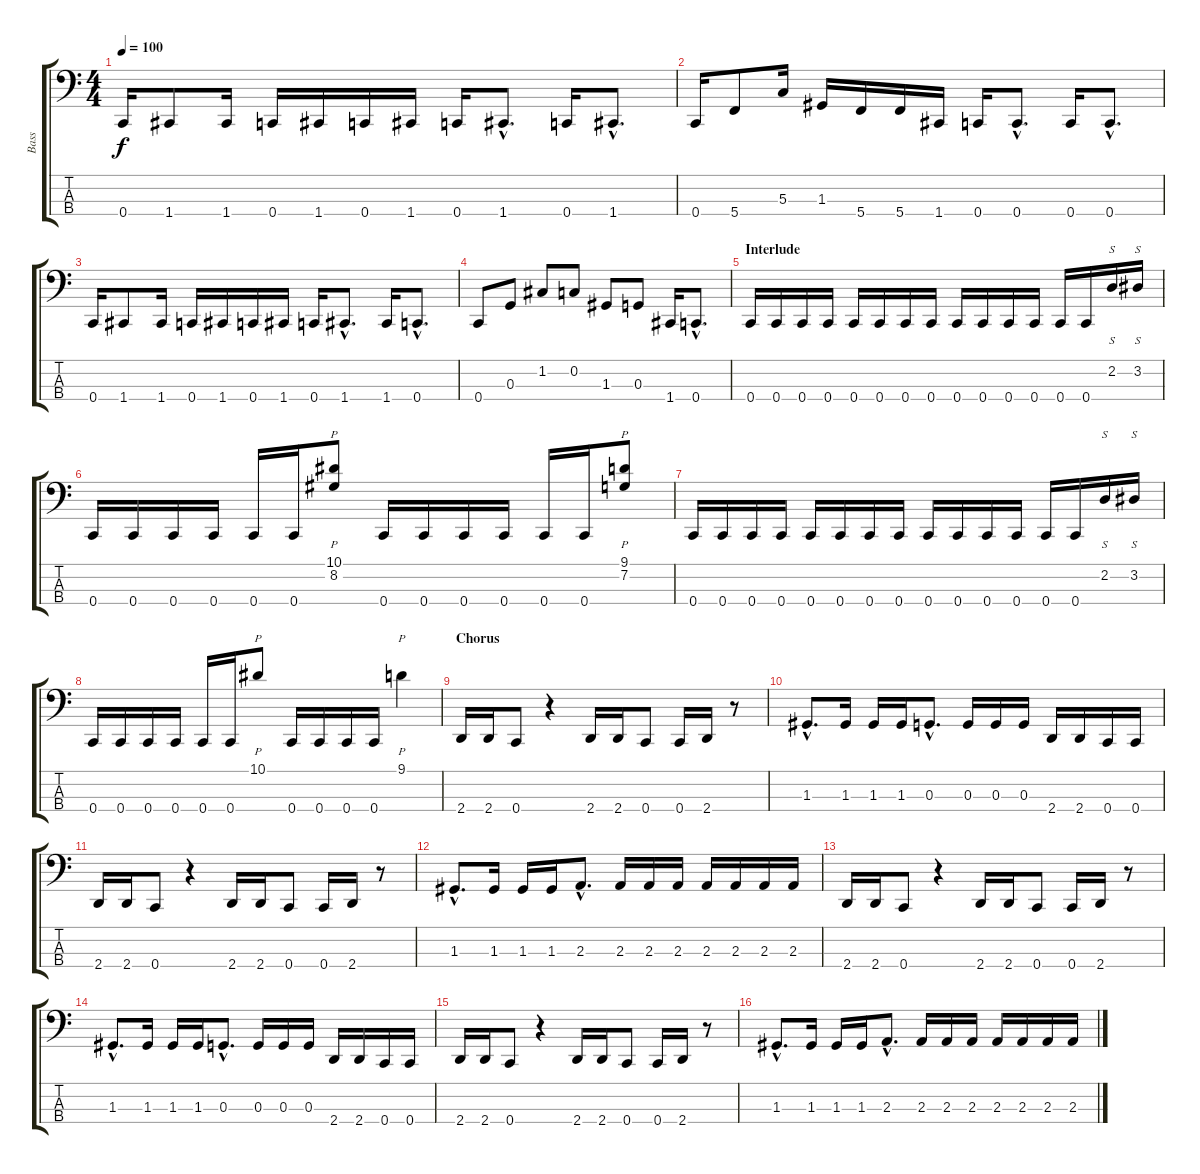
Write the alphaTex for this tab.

\track ("Bass" "Bass") {instrument slapbass1}
\staff {score tabs}
\tuning (F2 C2 G1 C1) {hide}
\ts (4 4)
\tempo 100
\clef f4
\ks c
0.4.16{dy f} 1.4.8 1.4.16 0.4.16 1.4.16 0.4.16 1.4.16 0.4.16 1.4{hac}.8{d} 0.4.16 1.4{hac}.8{d} |
0.4.16{instrument electricbassfinger} 5.4.8 5.3.16 1.3.16 5.4.16 5.4.16 1.4.16 0.4.16 0.4{hac}.8{d} 0.4.16 0.4{hac}.8{d} |
0.4.16{instrument slapbass1} 1.4.8 1.4.16 0.4.16 1.4.16 0.4.16 1.4.16 0.4.16 1.4{hac}.8{d} 1.4.16 0.4{hac}.8{d} |
0.4.8 0.3.8 1.2.8 0.2.8 1.3.8 0.3.8 1.4.16 0.4{hac}.8{d} |
\section ("" "Interlude")
0.4.16{instrument electricbassfinger} 0.4.16 0.4.16 0.4.16 0.4.16 0.4.16 0.4.16 0.4.16 0.4.16 0.4.16 0.4.16 0.4.16 0.4.16 0.4.16 2.2.16{s instrument slapbass1} 3.2.16{s} |
0.4.16{instrument electricbassfinger} 0.4.16 0.4.16 0.4.16 0.4.16 0.4.16 (10.1 8.2).8{p instrument slapbass1} 0.4.16{instrument electricbassfinger} 0.4.16 0.4.16 0.4.16 0.4.16 0.4.16 (9.1 7.2).8{p instrument slapbass1} |
0.4.16{instrument electricbassfinger} 0.4.16 0.4.16 0.4.16 0.4.16 0.4.16 0.4.16 0.4.16 0.4.16 0.4.16 0.4.16 0.4.16 0.4.16 0.4.16 2.2.16{s instrument slapbass1} 3.2.16{s} |
0.4.16{instrument electricbassfinger} 0.4.16 0.4.16 0.4.16 0.4.16 0.4.16 10.1.8{p instrument slapbass1} 0.4.16{instrument electricbassfinger} 0.4.16 0.4.16 0.4.16 9.1.4{p instrument slapbass1} |
\section ("" "Chorus")
2.4.16 2.4.16 0.4.8 r.4 2.4.16 2.4.16 0.4.8 0.4.16 2.4.16 r.8 |
1.3{hac}.8{d} 1.3.16 1.3.16 1.3.16 0.3{hac}.8{d} 0.3.16 0.3.16 0.3.16 2.4.16 2.4.16 0.4.16 0.4.16 |
2.4.16 2.4.16 0.4.8 r.4 2.4.16 2.4.16 0.4.8 0.4.16 2.4.16 r.8 |
1.3{hac}.8{d} 1.3.16 1.3.16 1.3.16 2.3{hac}.8{d} 2.3.16 2.3.16 2.3.16 2.3.16 2.3.16 2.3.16 2.3.16 |
2.4.16 2.4.16 0.4.8 r.4 2.4.16 2.4.16 0.4.8 0.4.16 2.4.16 r.8 |
1.3{hac}.8{d} 1.3.16 1.3.16 1.3.16 0.3{hac}.8{d} 0.3.16 0.3.16 0.3.16 2.4.16 2.4.16 0.4.16 0.4.16 |
2.4.16 2.4.16 0.4.8 r.4 2.4.16 2.4.16 0.4.8 0.4.16 2.4.16 r.8 |
1.3{hac}.8{d} 1.3.16 1.3.16 1.3.16 2.3{hac}.8{d} 2.3.16 2.3.16 2.3.16 2.3.16 2.3.16 2.3.16 2.3.16
